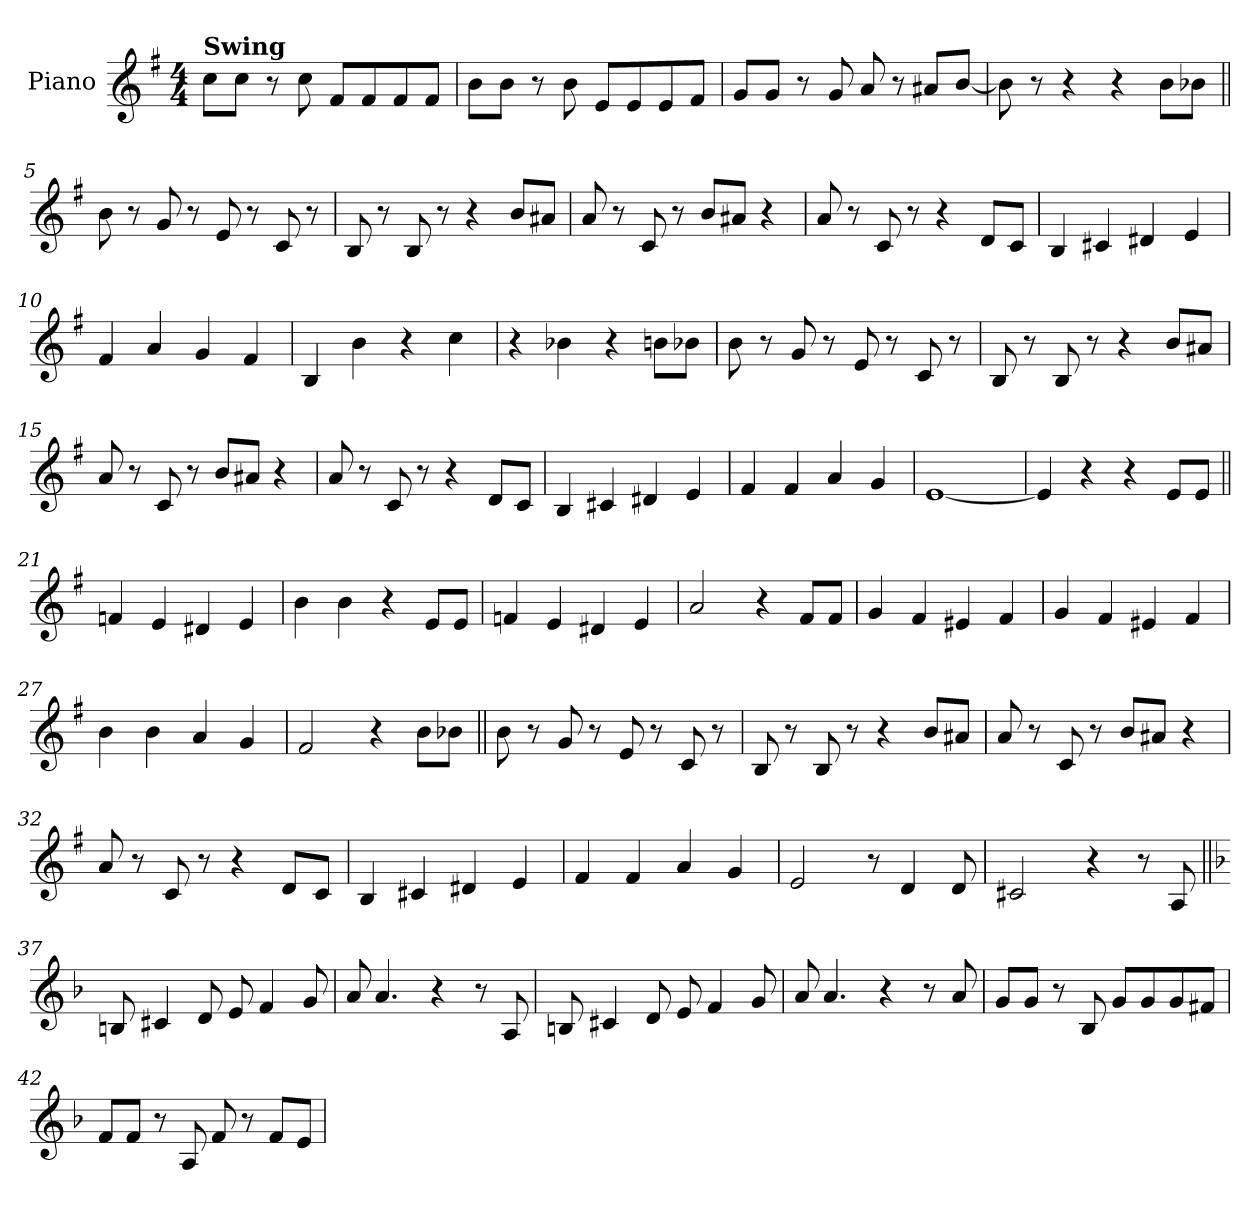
**kern
*part1
*staff1
*I"Piano
*I'Pno.
*clefG2
*k[f#]
*M4/4
*MM140
=1
!LO:TX:a:B:t=Swing
8ccL
8ccJ
8r
8cc
8f#L
8f#
8f#
8f#J
=2
8bL
8bJ
8r
8b
8eL
8e
8e
8f#J
=3
8gL
8gJ
8r
8g
8a
8r
8a#XL
[8bJ
=4
8b]
8r
4r
4r
8bL
8b-XJ
=5||
8b
8r
8g
8r
8e
8r
8c
8r
=6
8B
8r
8B
8r
4r
8bL
8a#XJ
=7
8a
8r
8c
8r
8bL
8a#XJ
4r
=8
8a
8r
8c
8r
4r
8dL
8cJ
=9
4B
4c#X
4d#X
4e
=10
4f#
4a
4g
4f#
=11
4B
4b
4r
4cc
=12
4r
4b-X
4r
8bnL
8b-XJ
=13
8b
8r
8g
8r
8e
8r
8c
8r
=14
8B
8r
8B
8r
4r
8bL
8a#XJ
=15
8a
8r
8c
8r
8bL
8a#XJ
4r
=16
8a
8r
8c
8r
4r
8dL
8cJ
=17
4B
4c#X
4d#X
4e
=18
4f#
4f#
4a
4g
=19
[1e
=20
4e]
4r
4r
8eL
8eJ
=21||
4fn
4e
4d#X
4e
=22
4b
4b
4r
8eL
8eJ
=23
4fn
4e
4d#X
4e
=24
2a
4r
8f#L
8f#J
=25
4g
4f#
4e#X
4f#
=26
4g
4f#
4e#X
4f#
=27
4b
4b
4a
4g
=28
2f#
4r
8bL
8b-XJ
=29||
8b
8r
8g
8r
8e
8r
8c
8r
=30
8B
8r
8B
8r
4r
8bL
8a#XJ
=31
8a
8r
8c
8r
8bL
8a#XJ
4r
=32
8a
8r
8c
8r
4r
8dL
8cJ
=33
4B
4c#X
4d#X
4e
=34
4f#
4f#
4a
4g
=35
2e
8r
4d
8d
=36
2c#X
4r
8r
8A
=37||
*k[b-]
8Bn
4c#X
8d
8e
4f
8g
=38
8a
4.a
4r
8r
8A
=39
8Bn
4c#X
8d
8e
4f
8g
=40
8a
4.a
4r
8r
8a
=41
8gL
8gJ
8r
8B-
8gL
8g
8g
8f#XJ
=42
8fL
8fJ
8r
8A
8f
8r
8fL
8eJ
=
*-
